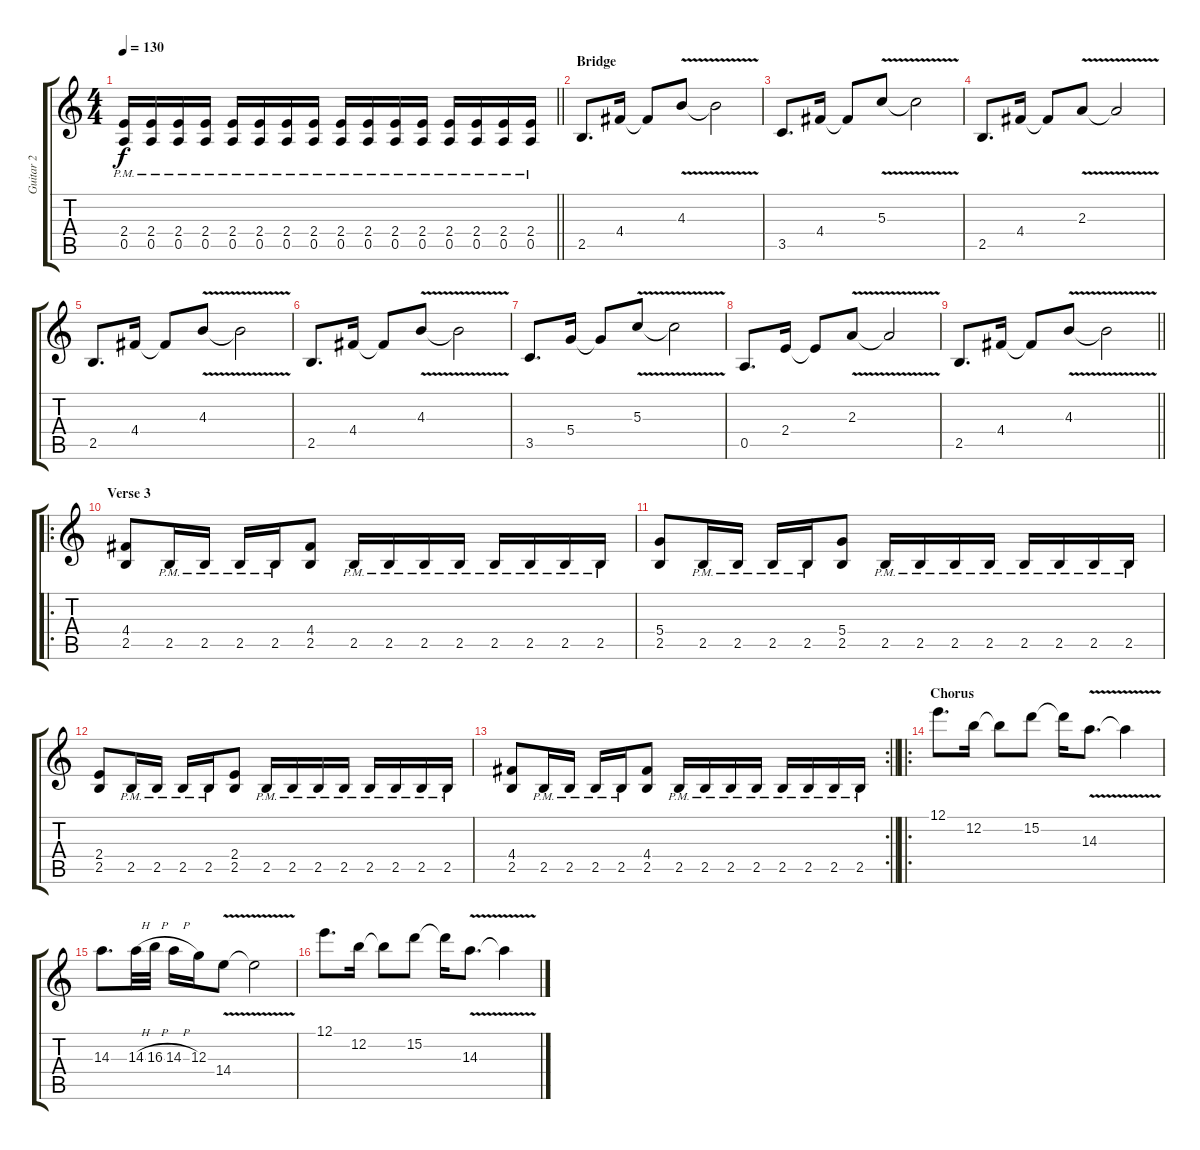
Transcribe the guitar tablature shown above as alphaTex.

\track ("Guitar 2" "Guitar 2") {instrument distortionguitar}
\staff {score tabs}
\tuning (E4 B3 G3 D3 A2 E2) {hide}
\ts (4 4)
\tempo 130
\clef g2
\barLineRight lightlight
\ks c
(2.4{pm} 0.5{pm}).16{dy f} (2.4{pm} 0.5{pm}).16 (2.4{pm} 0.5{pm}).16 (2.4{pm} 0.5{pm}).16 (2.4{pm} 0.5{pm}).16 (2.4{pm} 0.5{pm}).16 (2.4{pm} 0.5{pm}).16 (2.4{pm} 0.5{pm}).16 (2.4{pm} 0.5{pm}).16 (2.4{pm} 0.5{pm}).16 (2.4{pm} 0.5{pm}).16 (2.4{pm} 0.5{pm}).16 (2.4{pm} 0.5{pm}).16 (2.4{pm} 0.5{pm}).16 (2.4{pm} 0.5{pm}).16 (2.4{pm} 0.5{pm}).16 |
\section ("" "Bridge")
2.5.8{d} 4.4.16 4.4{t}.8 4.3{v}.8 4.3{t}.2 |
3.5.8{d} 4.4.16 4.4{t}.8 5.3{v}.8 5.3{t}.2 |
2.5.8{d} 4.4.16 4.4{t}.8 2.3{v}.8 2.3{t}.2 |
2.5.8{d} 4.4.16 4.4{t}.8 4.3{v}.8 4.3{t}.2 |
2.5.8{d} 4.4.16 4.4{t}.8 4.3{v}.8 4.3{t}.2 |
3.5.8{d} 5.4.16 5.4{t}.8 5.3{v}.8 5.3{t}.2 |
0.5.8{d} 2.4.16 2.4{t}.8 2.3{v}.8 2.3{t}.2 |
\barLineRight lightlight
2.5.8{d} 4.4.16 4.4{t}.8 4.3{v}.8 4.3{t}.2 |
\ro
\section ("" "Verse 3")
(4.4 2.5).8 2.5{pm}.16 2.5{pm}.16 2.5{pm}.16 2.5{pm}.16 (4.4 2.5).8 2.5{pm}.16 2.5{pm}.16 2.5{pm}.16 2.5{pm}.16 2.5{pm}.16 2.5{pm}.16 2.5{pm}.16 2.5{pm}.16 |
(5.4 2.5).8 2.5{pm}.16 2.5{pm}.16 2.5{pm}.16 2.5{pm}.16 (5.4 2.5).8 2.5{pm}.16 2.5{pm}.16 2.5{pm}.16 2.5{pm}.16 2.5{pm}.16 2.5{pm}.16 2.5{pm}.16 2.5{pm}.16 |
(2.4 2.5).8 2.5{pm}.16 2.5{pm}.16 2.5{pm}.16 2.5{pm}.16 (2.4 2.5).8 2.5{pm}.16 2.5{pm}.16 2.5{pm}.16 2.5{pm}.16 2.5{pm}.16 2.5{pm}.16 2.5{pm}.16 2.5{pm}.16 |
\rc 2
\barLineRight lightlight
(4.4 2.5).8 2.5{pm}.16 2.5{pm}.16 2.5{pm}.16 2.5{pm}.16 (4.4 2.5).8 2.5{pm}.16 2.5{pm}.16 2.5{pm}.16 2.5{pm}.16 2.5{pm}.16 2.5{pm}.16 2.5{pm}.16 2.5{pm}.16 |
\ro
\section ("" "Chorus")
12.1.8{d} 12.2.16 12.2{t}.8 15.2.8 15.2{t}.16 14.3{v}.8{d} 14.3{t}.4 |
14.3.8{d} 14.3{h}.32 16.3{h}.32 14.3{h}.16 12.3.16 14.4{v}.8 14.4{t}.2 |
12.1.8{d} 12.2.16 12.2{t}.8 15.2.8 15.2{t}.16 14.3{v}.8{d} 14.3{t}.4
